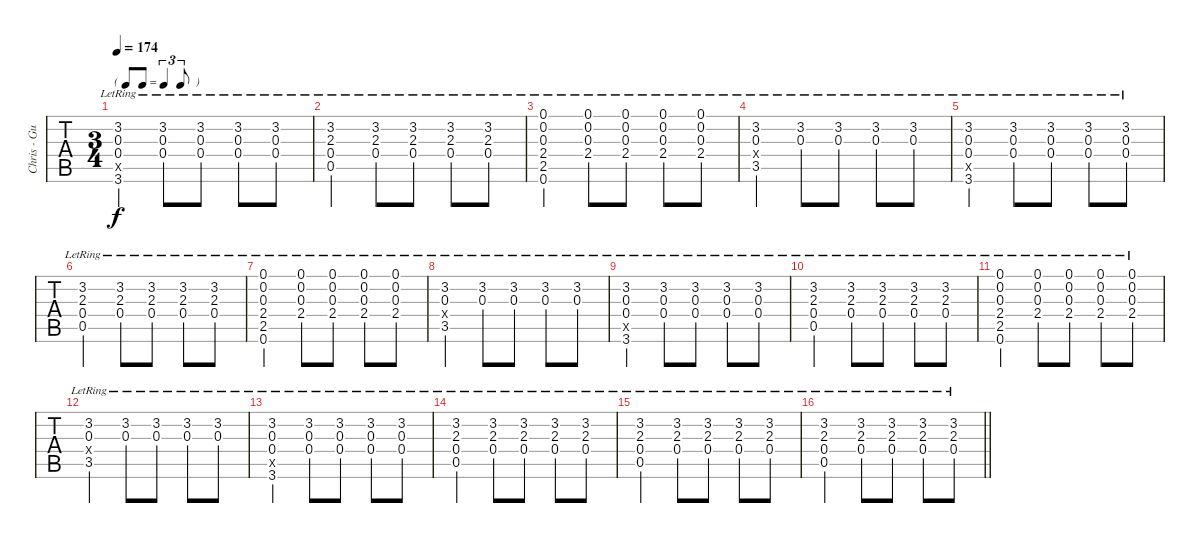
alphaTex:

\track ("Chris - Guitar Two" "Chris - Gu") {instrument acousticguitarsteel}
\staff {tabs}
\tuning (Eb4 Bb3 Gb3 Db3 Ab2 Eb2) {hide}
\ts (3 4)
\tf triplet8th
\tempo 174
\clef g2
\ks ebminor
(3.2{lr} 0.3{lr} 0.4{lr} 0.5{x} 3.6{lr}).4{dy f} (3.2{lr} 0.3{lr} 0.4{lr}).8 (3.2{lr} 0.3{lr} 0.4{lr}).8 (3.2{lr} 0.3{lr} 0.4{lr}).8 (3.2{lr} 0.3{lr} 0.4{lr}).8 |
(3.2{lr} 2.3{lr} 0.4{lr} 0.5{lr}).4 (3.2{lr} 2.3{lr} 0.4{lr}).8 (3.2{lr} 2.3{lr} 0.4{lr}).8 (3.2{lr} 2.3{lr} 0.4{lr}).8 (3.2{lr} 2.3{lr} 0.4{lr}).8 |
(0.1{lr} 0.2{lr} 0.3{lr} 2.4{lr} 2.5{lr} 0.6{lr}).4 (0.1{lr} 0.2{lr} 0.3{lr} 2.4{lr}).8 (0.1{lr} 0.2{lr} 0.3{lr} 2.4{lr}).8 (0.1{lr} 0.2{lr} 0.3{lr} 2.4{lr}).8 (0.1{lr} 0.2{lr} 0.3{lr} 2.4{lr}).8 |
(3.2{lr} 0.3{lr} 0.4{x} 3.5{lr}).4 (3.2{lr} 0.3{lr}).8 (3.2{lr} 0.3{lr}).8 (3.2{lr} 0.3{lr}).8 (3.2{lr} 0.3{lr}).8 |
(3.2{lr} 0.3{lr} 0.4{lr} 0.5{x} 3.6{lr}).4 (3.2{lr} 0.3{lr} 0.4{lr}).8 (3.2{lr} 0.3{lr} 0.4{lr}).8 (3.2{lr} 0.3{lr} 0.4{lr}).8 (3.2{lr} 0.3{lr} 0.4{lr}).8 |
(3.2{lr} 2.3{lr} 0.4{lr} 0.5{lr}).4 (3.2{lr} 2.3{lr} 0.4{lr}).8 (3.2{lr} 2.3{lr} 0.4{lr}).8 (3.2{lr} 2.3{lr} 0.4{lr}).8 (3.2{lr} 2.3{lr} 0.4{lr}).8 |
(0.1{lr} 0.2{lr} 0.3{lr} 2.4{lr} 2.5{lr} 0.6{lr}).4 (0.1{lr} 0.2{lr} 0.3{lr} 2.4{lr}).8 (0.1{lr} 0.2{lr} 0.3{lr} 2.4{lr}).8 (0.1{lr} 0.2{lr} 0.3{lr} 2.4{lr}).8 (0.1{lr} 0.2{lr} 0.3{lr} 2.4{lr}).8 |
(3.2{lr} 0.3{lr} 0.4{x} 3.5{lr}).4 (3.2{lr} 0.3{lr}).8 (3.2{lr} 0.3{lr}).8 (3.2{lr} 0.3{lr}).8 (3.2{lr} 0.3{lr}).8 |
(3.2{lr} 0.3{lr} 0.4{lr} 0.5{x} 3.6{lr}).4 (3.2{lr} 0.3{lr} 0.4{lr}).8 (3.2{lr} 0.3{lr} 0.4{lr}).8 (3.2{lr} 0.3{lr} 0.4{lr}).8 (3.2{lr} 0.3{lr} 0.4{lr}).8 |
(3.2{lr} 2.3{lr} 0.4{lr} 0.5{lr}).4 (3.2{lr} 2.3{lr} 0.4{lr}).8 (3.2{lr} 2.3{lr} 0.4{lr}).8 (3.2{lr} 2.3{lr} 0.4{lr}).8 (3.2{lr} 2.3{lr} 0.4{lr}).8 |
(0.1{lr} 0.2{lr} 0.3{lr} 2.4{lr} 2.5{lr} 0.6{lr}).4 (0.1{lr} 0.2{lr} 0.3{lr} 2.4{lr}).8 (0.1{lr} 0.2{lr} 0.3{lr} 2.4{lr}).8 (0.1{lr} 0.2{lr} 0.3{lr} 2.4{lr}).8 (0.1{lr} 0.2{lr} 0.3{lr} 2.4{lr}).8 |
(3.2{lr} 0.3{lr} 0.4{x} 3.5{lr}).4 (3.2{lr} 0.3{lr}).8 (3.2{lr} 0.3{lr}).8 (3.2{lr} 0.3{lr}).8 (3.2{lr} 0.3{lr}).8 |
(3.2{lr} 0.3{lr} 0.4{lr} 0.5{x} 3.6{lr}).4 (3.2{lr} 0.3{lr} 0.4{lr}).8 (3.2{lr} 0.3{lr} 0.4{lr}).8 (3.2{lr} 0.3{lr} 0.4{lr}).8 (3.2{lr} 0.3{lr} 0.4{lr}).8 |
(3.2{lr} 2.3{lr} 0.4{lr} 0.5{lr}).4 (3.2{lr} 2.3{lr} 0.4{lr}).8 (3.2{lr} 2.3{lr} 0.4{lr}).8 (3.2{lr} 2.3{lr} 0.4{lr}).8 (3.2{lr} 2.3{lr} 0.4{lr}).8 |
(3.2{lr} 2.3{lr} 0.4{lr} 0.5{lr}).4 (3.2{lr} 2.3{lr} 0.4{lr}).8 (3.2{lr} 2.3{lr} 0.4{lr}).8 (3.2{lr} 2.3{lr} 0.4{lr}).8 (3.2{lr} 2.3{lr} 0.4{lr}).8 |
\barLineRight lightlight
(3.2{lr} 2.3{lr} 0.4{lr} 0.5{lr}).4 (3.2{lr} 2.3{lr} 0.4{lr}).8 (3.2{lr} 2.3{lr} 0.4{lr}).8 (3.2{lr} 2.3{lr} 0.4{lr}).8 (3.2{lr} 2.3{lr} 0.4{lr}).8
